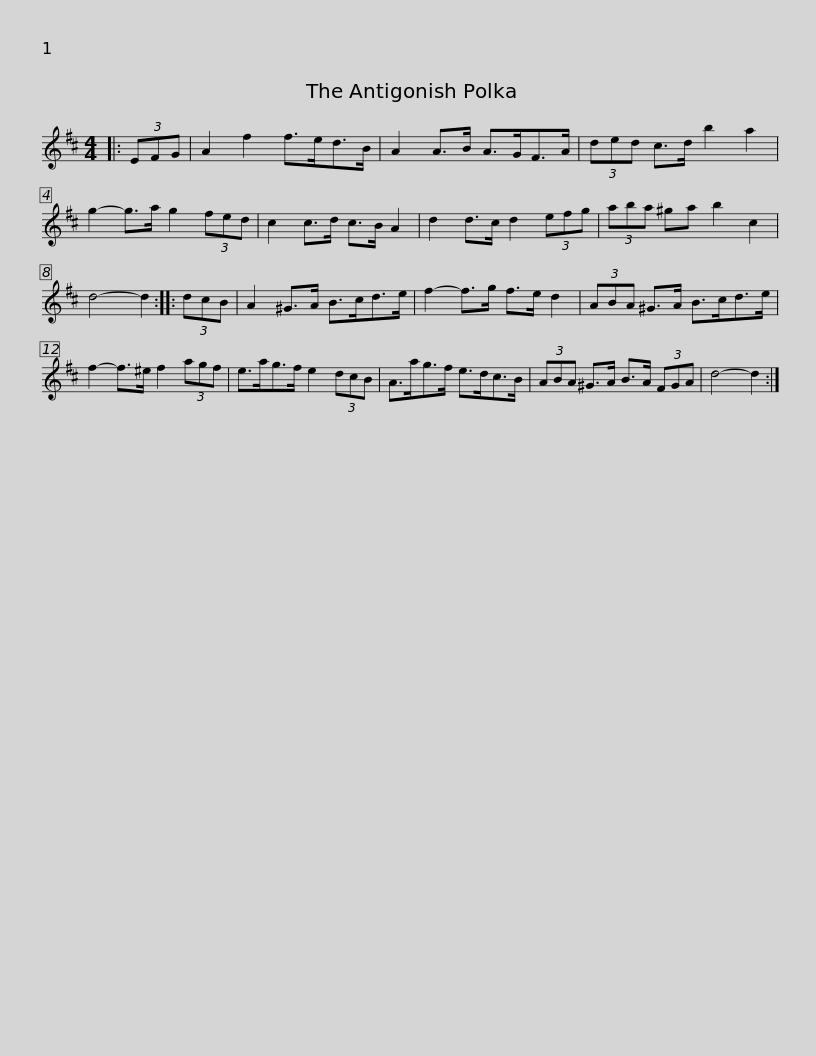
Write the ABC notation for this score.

X:1
L:1/8
M:4/4
I:linebreak $
K:D
V:1 treble
V:1
|: (3EFG | A2 f2 f>ed>B | A2 A>B A>GF>A | (3ded c>d b2 a2 | g2- g>a g2 (3fed | %5
 c2 c>d c>B A2 |$ d2 d>c d2 (3efg | (3aba ^ga b2 c2 | d4- d2 :: (3dcB | %10
 A2 ^G>A B>cd>e | f2- f>g f>e d2 |$ (3ABA ^G>A B>cd>e | f2- f>^e f2 (3agf | e>ag>f e2 (3dcB | %15
 A>ag>f e>dc>B |$ (3ABA ^G>A B>A (3FGA | d4- d2 :| %18
